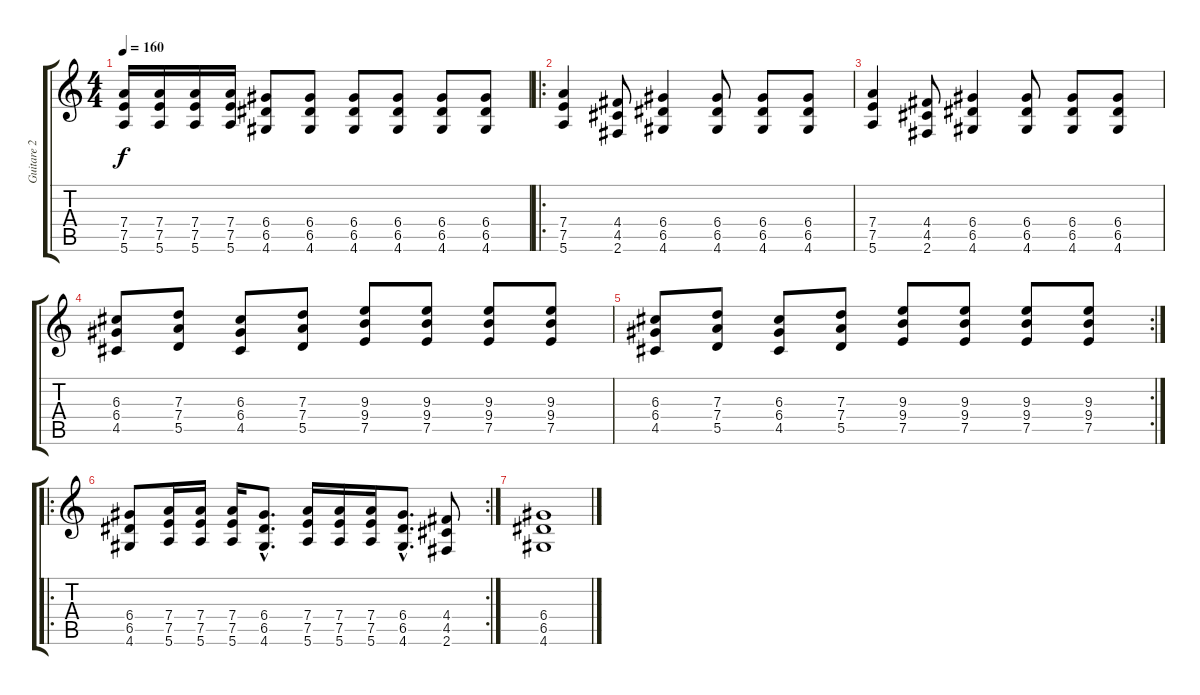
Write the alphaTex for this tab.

\track ("Guitare 2" "Guitare 2") {instrument distortionguitar}
\staff {score tabs}
\tuning (E4 B3 G3 D3 A2 E2) {hide}
\ts (4 4)
\tempo 160
\clef g2
\ks c
(7.4 7.5 5.6).16{dy f} (7.4 7.5 5.6).16 (7.4 7.5 5.6).16 (7.4 7.5 5.6).16 (6.4 6.5 4.6).8 (6.4 6.5 4.6).8 (6.4 6.5 4.6).8 (6.4 6.5 4.6).8 (6.4 6.5 4.6).8 (6.4 6.5 4.6).8 |
\ro
(7.4 7.5 5.6).4 (4.4 4.5 2.6).8 (6.4 6.5 4.6).4 (6.4 6.5 4.6).8 (6.4 6.5 4.6).8 (6.4 6.5 4.6).8 |
(7.4 7.5 5.6).4 (4.4 4.5 2.6).8 (6.4 6.5 4.6).4 (6.4 6.5 4.6).8 (6.4 6.5 4.6).8 (6.4 6.5 4.6).8 |
(6.3 6.4 4.5).8 (7.3 7.4 5.5).8 (6.3 6.4 4.5).8 (7.3 7.4 5.5).8 (9.3 9.4 7.5).8 (9.3 9.4 7.5).8 (9.3 9.4 7.5).8 (9.3 9.4 7.5).8 |
\rc 2
(6.3 6.4 4.5).8 (7.3 7.4 5.5).8 (6.3 6.4 4.5).8 (7.3 7.4 5.5).8 (9.3 9.4 7.5).8 (9.3 9.4 7.5).8 (9.3 9.4 7.5).8 (9.3 9.4 7.5).8 |
\ro
\rc 2
(6.4 6.5 4.6).8 (7.4 7.5 5.6).16 (7.4 7.5 5.6).16 (7.4 7.5 5.6).16 (6.4{hac} 6.5{hac} 4.6{hac}).8{d} (7.4 7.5 5.6).16 (7.4 7.5 5.6).16 (7.4 7.5 5.6).16 (6.4{hac} 6.5{hac} 4.6{hac}).8{d} (4.4 4.5 2.6).8 |
(6.4 6.5 4.6).1
